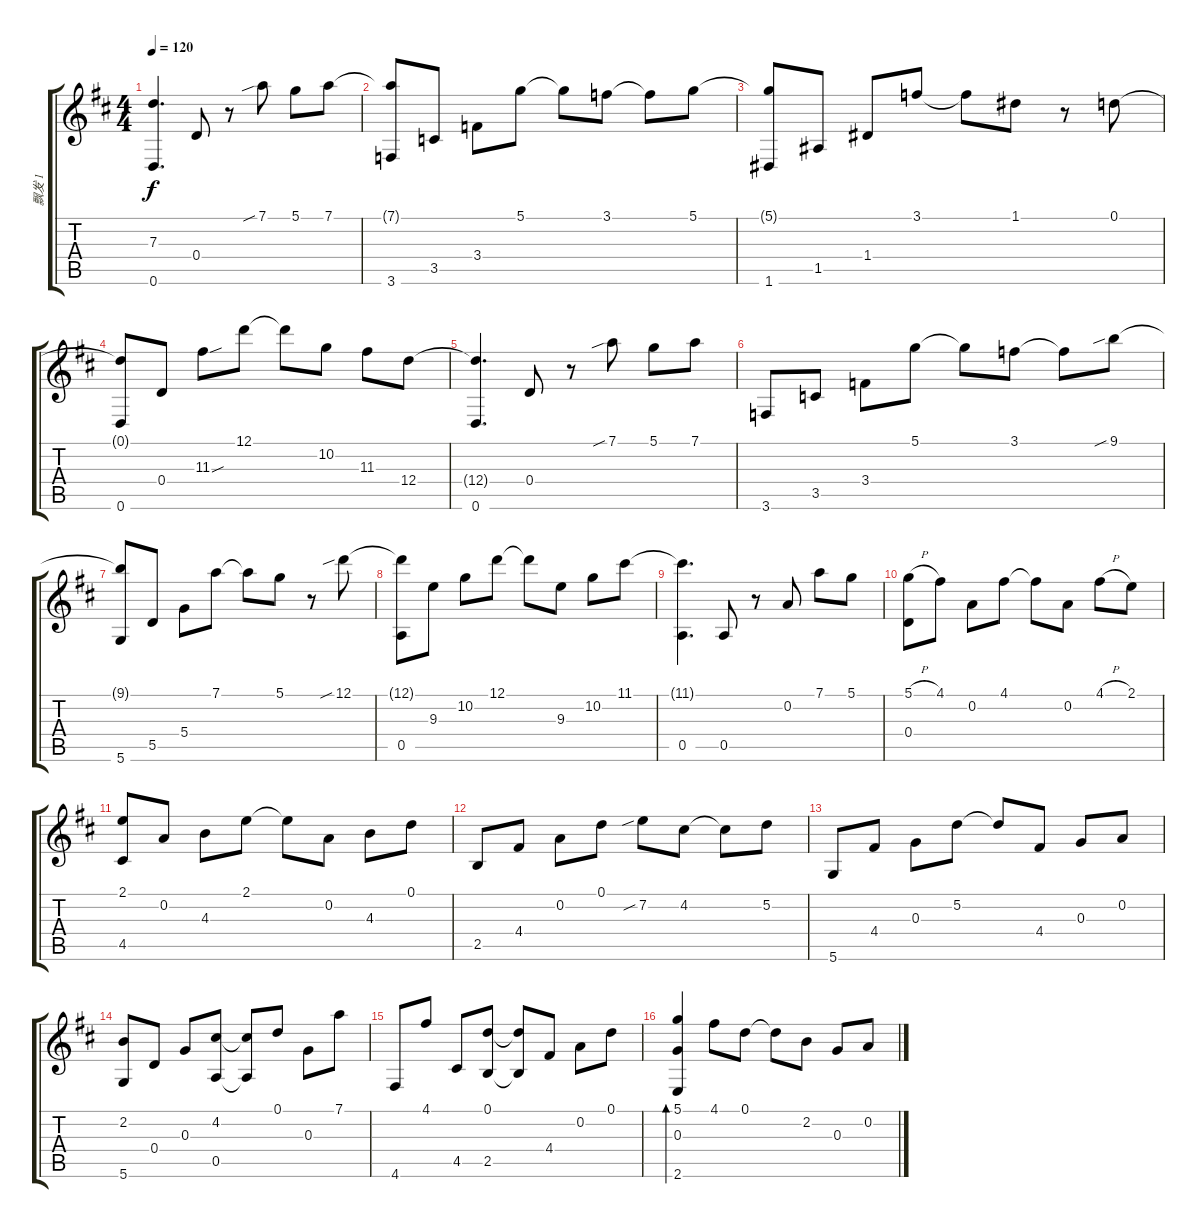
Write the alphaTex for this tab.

\track ("飘发 1" "飘发 1") {instrument acousticguitarsteel}
\staff {score tabs}
\tuning (D4 A3 G3 D3 A2 D2) {hide}
\ts (4 4)
\tempo 120
\clef g2
\ks d
(7.3{t} 0.6).4{d dy f} 0.4.8 r.8 7.1{sib}.8 5.1.8 7.1.8 |
(7.1{t} 3.6).8 3.5.8 3.4.8 5.1.8 5.1{t}.8 3.1.8 3.1{t}.8 5.1.8 |
(5.1{t} 1.6).8 1.5.8 1.4.8 3.1.8 3.1{t}.8 1.1.8 r.8 0.1.8 |
(0.1{t} 0.6).8 0.4.8 11.3{sou}.8 12.1.8 12.1{t}.8 10.2.8 11.3.8 12.4.8 |
(12.4{t} 0.6).4{d} 0.4.8 r.8 7.1{sib}.8 5.1.8 7.1.8 |
3.6.8 3.5.8 3.4.8 5.1.8 5.1{t}.8 3.1.8 3.1{t}.8 9.1{sib}.8 |
(9.1{t} 5.6).8 5.5.8 5.4.8 7.1.8 7.1{t}.8 5.1.8 r.8 12.1{sib}.8 |
(12.1{t} 0.5).8 9.3.8 10.2.8 12.1.8 12.1{t}.8 9.3.8 10.2.8 11.1.8 |
(11.1{t} 0.5).4{d} 0.5.8 r.8 0.2.8 7.1.8 5.1.8 |
(5.1{h} 0.4).8 4.1.8 0.2.8 4.1.8 4.1{t}.8 0.2.8 4.1{h}.8 2.1.8 |
(2.1 4.5).8 0.2.8 4.3.8 2.1.8 2.1{t}.8 0.2.8 4.3.8 0.1.8 |
2.5.8 4.4.8 0.2.8 0.1.8 7.2{sib}.8 4.2.8 4.2{t}.8 5.2.8 |
5.6.8 4.4.8 0.3.8 5.2.8 5.2{t}.8 4.4.8 0.3.8 0.2.8 |
(2.2 5.6).8 0.4.8 0.3.8 (4.2 0.5).8 (4.2{t} 0.5{t}).8 0.1.8 0.3.8 7.1.8 |
4.6.8 4.1.8 4.5.8 (0.1 2.5).8 (0.1{t} 2.5{t}).8 4.4.8 0.2.8 0.1.8 |
(5.1 0.3 2.6).4{bd 240} 4.1.8 0.1.8 0.1{t}.8 2.2.8 0.3.8 0.2.8
